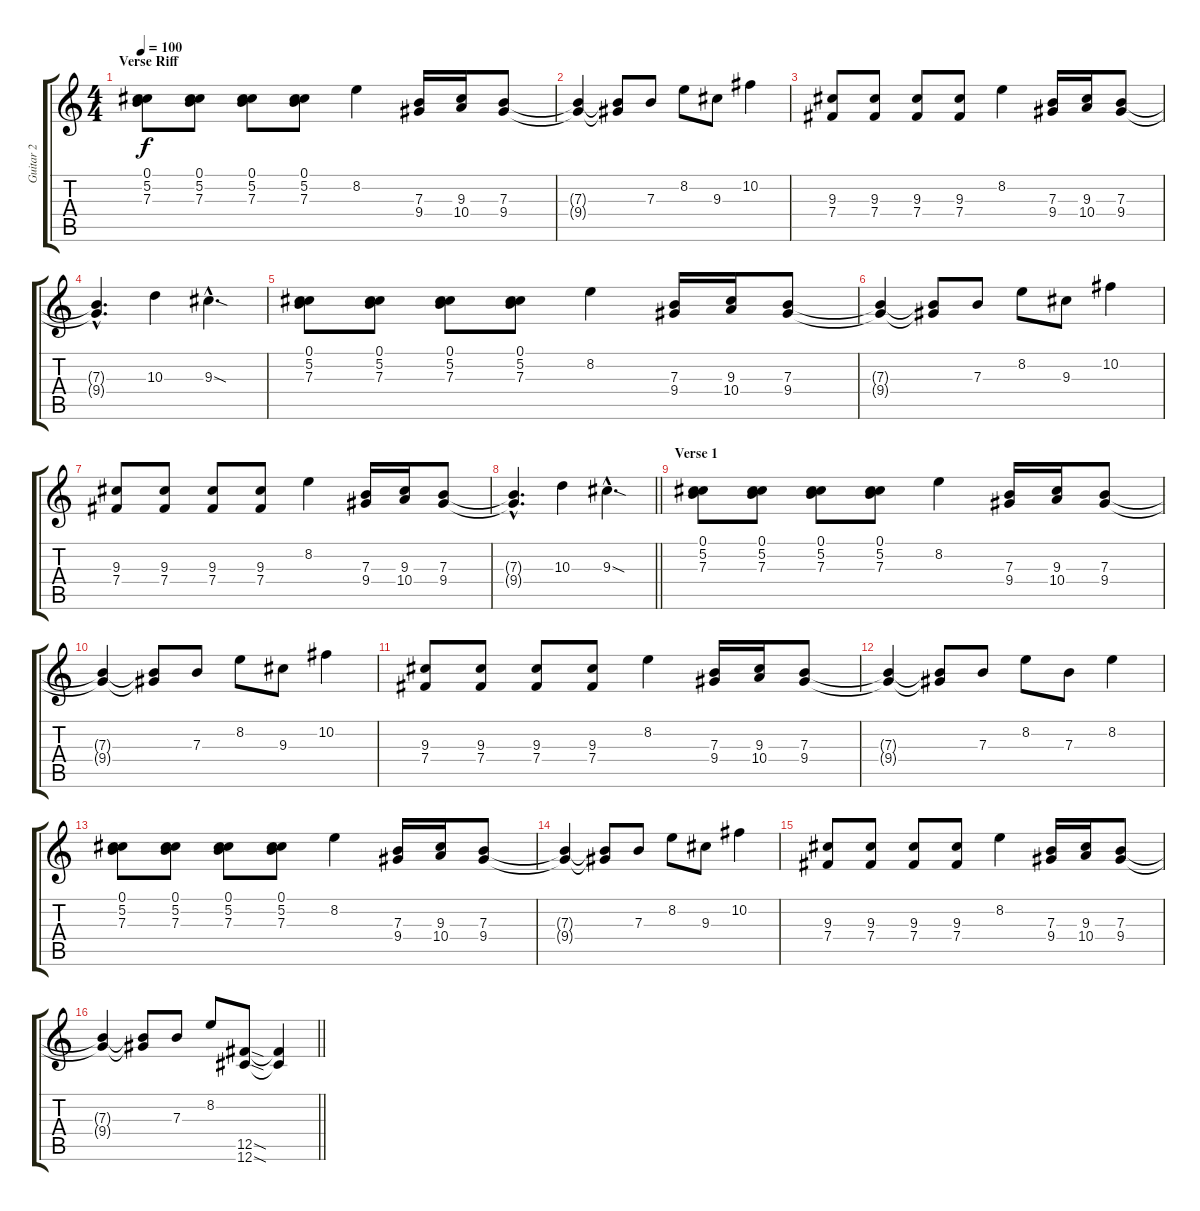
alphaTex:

\track ("Guitar 2" "Guitar 2") {instrument distortionguitar}
\staff {score tabs}
\tuning (Db4 Ab3 E3 B2 Gb2 Db2) {hide}
\ts (4 4)
\section ("" "Verse Riff")
\tempo 100
\clef g2
\ks c
(0.1 5.2 7.3).8{dy f instrument electricguitarjazz} (0.1 5.2 7.3).8 (0.1 5.2 7.3).8 (0.1 5.2 7.3).8 8.2.4 (7.3 9.4).16 (9.3 10.4).16 (7.3 9.4).8 |
(7.3{t} 9.4{t}).4 (7.3{t} 9.4{t}).8 7.3.8 8.2.8 9.3.8 10.2.4 |
(9.3 7.4).8 (9.3 7.4).8 (9.3 7.4).8 (9.3 7.4).8 8.2.4 (7.3 9.4).16 (9.3 10.4).16 (7.3 9.4).8 |
(7.3{hac t} 9.4{hac t}).4{d} 10.3.4 9.3{sod hac}.4{d} |
(0.1 5.2 7.3).8 (0.1 5.2 7.3).8 (0.1 5.2 7.3).8 (0.1 5.2 7.3).8 8.2.4 (7.3 9.4).16 (9.3 10.4).16 (7.3 9.4).8 |
(7.3{t} 9.4{t}).4 (7.3{t} 9.4{t}).8 7.3.8 8.2.8 9.3.8 10.2.4 |
(9.3 7.4).8 (9.3 7.4).8 (9.3 7.4).8 (9.3 7.4).8 8.2.4 (7.3 9.4).16 (9.3 10.4).16 (7.3 9.4).8 |
\barLineRight lightlight
(7.3{hac t} 9.4{hac t}).4{d} 10.3.4 9.3{sod hac}.4{d} |
\section ("" "Verse 1")
(0.1 5.2 7.3).8 (0.1 5.2 7.3).8 (0.1 5.2 7.3).8 (0.1 5.2 7.3).8 8.2.4 (7.3 9.4).16 (9.3 10.4).16 (7.3 9.4).8 |
(7.3{t} 9.4{t}).4 (7.3{t} 9.4{t}).8 7.3.8 8.2.8 9.3.8 10.2.4 |
(9.3 7.4).8 (9.3 7.4).8 (9.3 7.4).8 (9.3 7.4).8 8.2.4 (7.3 9.4).16 (9.3 10.4).16 (7.3 9.4).8 |
(7.3{t} 9.4{t}).4 (7.3{t} 9.4{t}).8 7.3.8 8.2.8 7.3.8 8.2.4 |
(0.1 5.2 7.3).8 (0.1 5.2 7.3).8 (0.1 5.2 7.3).8 (0.1 5.2 7.3).8 8.2.4 (7.3 9.4).16 (9.3 10.4).16 (7.3 9.4).8 |
(7.3{t} 9.4{t}).4 (7.3{t} 9.4{t}).8 7.3.8 8.2.8 9.3.8 10.2.4 |
(9.3 7.4).8 (9.3 7.4).8 (9.3 7.4).8 (9.3 7.4).8 8.2.4 (7.3 9.4).16 (9.3 10.4).16 (7.3 9.4).8 |
\barLineRight lightlight
(7.3{t} 9.4{t}).4 (7.3{t} 9.4{t}).8 7.3.8 8.2.8 (12.5{sod} 12.6{sod}).8{instrument distortionguitar} (12.5{t} 12.6{t}).4
